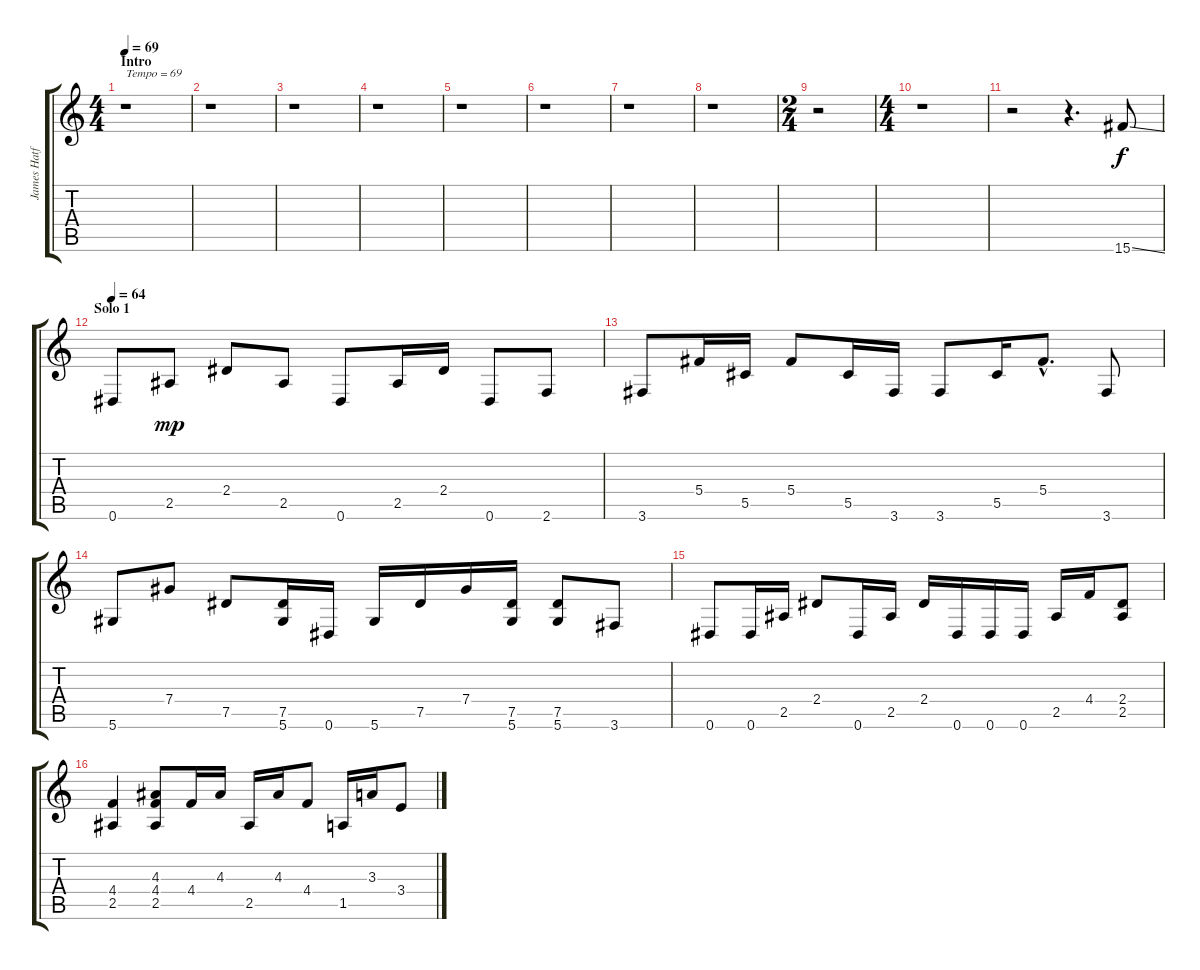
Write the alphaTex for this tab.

\track ("James Hatfield (clean)" "James Hatf") {instrument electricguitarclean}
\staff {score tabs}
\tuning (Eb4 Bb3 Gb3 Db3 Ab2 Eb2) {hide}
\ts (4 4)
\section ("" "Intro")
\tempo 69
\clef g2
\ks c
r.1{txt "Tempo = 69" dy f instrument electricguitarclean} |
r.1 |
r.1 |
r.1 |
r.1 |
r.1 |
r.1 |
r.1 |
\ts (2 4)
r.2 |
\ts (4 4)
r.1 |
r.2 r.4{d} 15.6{ss}.8 |
\section ("" "Solo 1")
\tempo 64
0.6.8 2.5.8{dy mp} 2.4.8 2.5.8 0.6.8 2.5.16 2.4.16 0.6.8 2.6.8 |
3.6.8 5.4.16 5.5.16 5.4.8 5.5.16 3.6.16 3.6.8 5.5.16 5.4{hac}.8{d} 3.6.8 |
5.6.8 7.4.8 7.5.8 (7.5 5.6).16 0.6.16 5.6.16 7.5.16 7.4.16 (7.5 5.6).16 (7.5 5.6).8 3.6.8 |
0.6.8 0.6.16 2.5.16 2.4.8 0.6.16 2.5.16 2.4.16 0.6.16 0.6.16 0.6.16 2.5.16 4.4.16 (2.4 2.5).8 |
(4.4 2.5).4 (4.3 4.4 2.5).8 4.4.16 4.3.16 2.5.16 4.3.16 4.4.8 1.5.16 3.3.16 3.4.8
